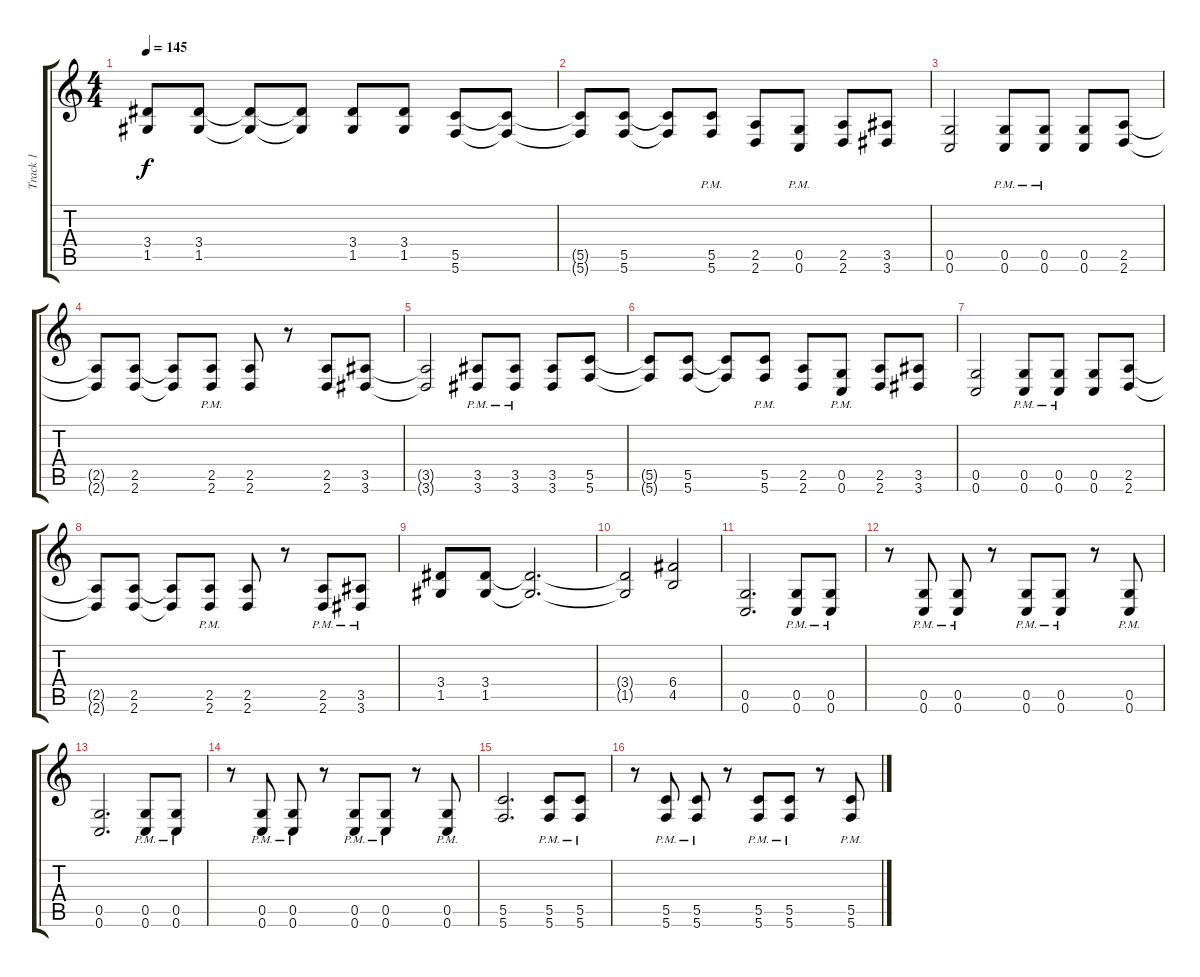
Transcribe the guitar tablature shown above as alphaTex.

\track ("Track 1" "Track 1") {instrument distortionguitar}
\staff {score tabs}
\tuning (D4 A3 F3 C3 G2 C2) {hide}
\ts (4 4)
\tempo 145
\clef g2
\ks c
(3.4 1.5).8{dy f} (3.4 1.5).8 (3.4{t} 1.5{t}).8 (3.4{t} 1.5{t}).8 (3.4 1.5).8 (3.4 1.5).8 (5.5 5.6).8 (5.5{t} 5.6{t}).8 |
(5.5{t} 5.6{t}).8 (5.5 5.6).8 (5.5{t} 5.6{t}).8 (5.5{pm} 5.6{pm}).8 (2.5 2.6).8 (0.5{pm} 0.6{pm}).8 (2.5 2.6).8 (3.5 3.6).8 |
(0.5 0.6).2 (0.5{pm} 0.6{pm}).8 (0.5{pm} 0.6{pm}).8 (0.5 0.6).8 (2.5 2.6).8 |
(2.5{t} 2.6{t}).8 (2.5 2.6).8 (2.5{t} 2.6{t}).8 (2.5{pm} 2.6{pm}).8 (2.5 2.6).8 r.8 (2.5 2.6).8 (3.5 3.6).8 |
(3.5{t} 3.6{t}).2 (3.5{pm} 3.6{pm}).8 (3.5{pm} 3.6{pm}).8 (3.5 3.6).8 (5.5 5.6).8 |
(5.5{t} 5.6{t}).8 (5.5 5.6).8 (5.5{t} 5.6{t}).8 (5.5{pm} 5.6{pm}).8 (2.5 2.6).8 (0.5{pm} 0.6{pm}).8 (2.5 2.6).8 (3.5 3.6).8 |
(0.5 0.6).2 (0.5{pm} 0.6{pm}).8 (0.5{pm} 0.6{pm}).8 (0.5 0.6).8 (2.5 2.6).8 |
(2.5{t} 2.6{t}).8 (2.5 2.6).8 (2.5{t} 2.6{t}).8 (2.5{pm} 2.6{pm}).8 (2.5 2.6).8 r.8 (2.5{pm} 2.6{pm}).8 (3.5{pm} 3.6{pm}).8 |
(3.4 1.5).8 (3.4 1.5).8 (3.4{t} 1.5{t}).2{d} |
(3.4{t} 1.5{t}).2 (6.4 4.5).2 |
(0.5 0.6).2{d} (0.5{pm} 0.6{pm}).8 (0.5{pm} 0.6{pm}).8 |
r.8 (0.5{pm} 0.6{pm}).8 (0.5{pm} 0.6{pm}).8 r.8 (0.5{pm} 0.6{pm}).8 (0.5{pm} 0.6{pm}).8 r.8 (0.5{pm} 0.6{pm}).8 |
(0.5 0.6).2{d} (0.5{pm} 0.6{pm}).8 (0.5{pm} 0.6{pm}).8 |
r.8 (0.5{pm} 0.6{pm}).8 (0.5{pm} 0.6{pm}).8 r.8 (0.5{pm} 0.6{pm}).8 (0.5{pm} 0.6{pm}).8 r.8 (0.5{pm} 0.6{pm}).8 |
(5.5 5.6).2{d} (5.5{pm} 5.6{pm}).8 (5.5{pm} 5.6{pm}).8 |
r.8 (5.5{pm} 5.6{pm}).8 (5.5{pm} 5.6{pm}).8 r.8 (5.5{pm} 5.6{pm}).8 (5.5{pm} 5.6{pm}).8 r.8 (5.5{pm} 5.6{pm}).8
